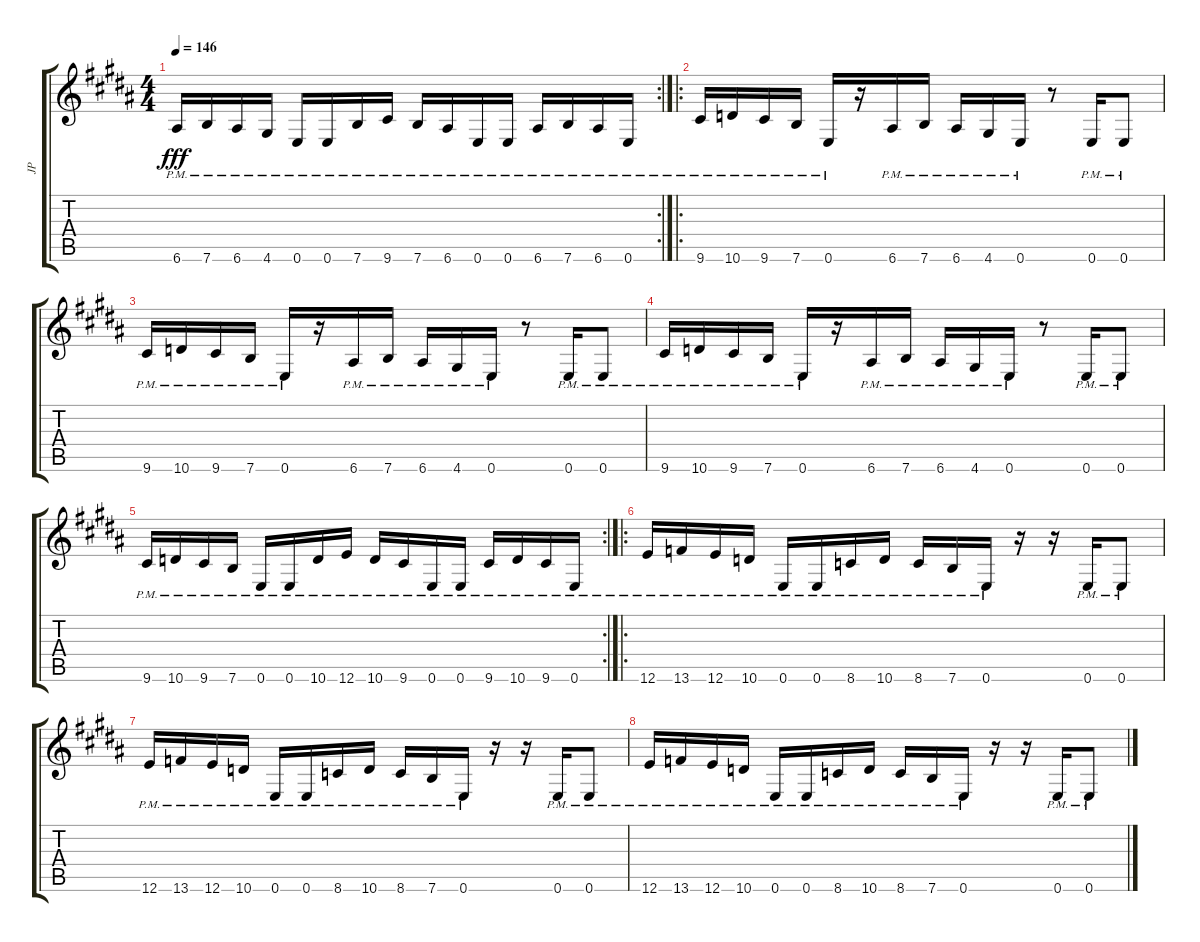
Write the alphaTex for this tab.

\track ("JP" "JP") {instrument distortionguitar}
\staff {score tabs}
\tuning (E4 B3 G3 D3 A2 E2) {hide}
\rc 2
\ts (4 4)
\tempo 146
\clef g2
\ks g#minor
6.6{pm}.16{dy fff} 7.6{pm}.16 6.6{pm}.16 4.6{pm}.16 0.6{pm}.16 0.6{pm}.16 7.6{pm}.16 9.6{pm}.16 7.6{pm}.16 6.6{pm}.16 0.6{pm}.16 0.6{pm}.16 6.6{pm}.16 7.6{pm}.16 6.6{pm}.16 0.6{pm}.16 |
\ro
\ks b
9.6{pm}.16 10.6{pm}.16 9.6{pm}.16 7.6{pm}.16 0.6{pm}.16 r.16 6.6{pm}.16 7.6{pm}.16 6.6{pm}.16 4.6{pm}.16 0.6{pm}.16 r.8 0.6{pm}.16 0.6{pm}.8 |
\ks g#minor
9.6{pm}.16 10.6{pm}.16 9.6{pm}.16 7.6{pm}.16 0.6{pm}.16 r.16 6.6{pm}.16 7.6{pm}.16 6.6{pm}.16 4.6{pm}.16 0.6{pm}.16 r.8 0.6{pm}.16 0.6{pm}.8 |
9.6{pm}.16 10.6{pm}.16 9.6{pm}.16 7.6{pm}.16 0.6{pm}.16 r.16 6.6{pm}.16 7.6{pm}.16 6.6{pm}.16 4.6{pm}.16 0.6{pm}.16 r.8 0.6{pm}.16 0.6{pm}.8 |
\rc 2
9.6{pm}.16 10.6{pm}.16 9.6{pm}.16 7.6{pm}.16 0.6{pm}.16 0.6{pm}.16 10.6{pm}.16 12.6{pm}.16 10.6{pm}.16 9.6{pm}.16 0.6{pm}.16 0.6{pm}.16 9.6{pm}.16 10.6{pm}.16 9.6{pm}.16 0.6{pm}.16 |
\ro
\ks b
12.6{pm}.16 13.6{pm}.16 12.6{pm}.16 10.6{pm}.16 0.6{pm}.16 0.6{pm}.16 8.6{pm}.16 10.6{pm}.16 8.6{pm}.16 7.6{pm}.16 0.6{pm}.16 r.16 r.16 0.6{pm}.16 0.6{pm}.8 |
\ks g#minor
12.6{pm}.16 13.6{pm}.16 12.6{pm}.16 10.6{pm}.16 0.6{pm}.16 0.6{pm}.16 8.6{pm}.16 10.6{pm}.16 8.6{pm}.16 7.6{pm}.16 0.6{pm}.16 r.16 r.16 0.6{pm}.16 0.6{pm}.8 |
\ks b
12.6{pm}.16 13.6{pm}.16 12.6{pm}.16 10.6{pm}.16 0.6{pm}.16 0.6{pm}.16 8.6{pm}.16 10.6{pm}.16 8.6{pm}.16 7.6{pm}.16 0.6{pm}.16 r.16 r.16 0.6{pm}.16 0.6{pm}.8
